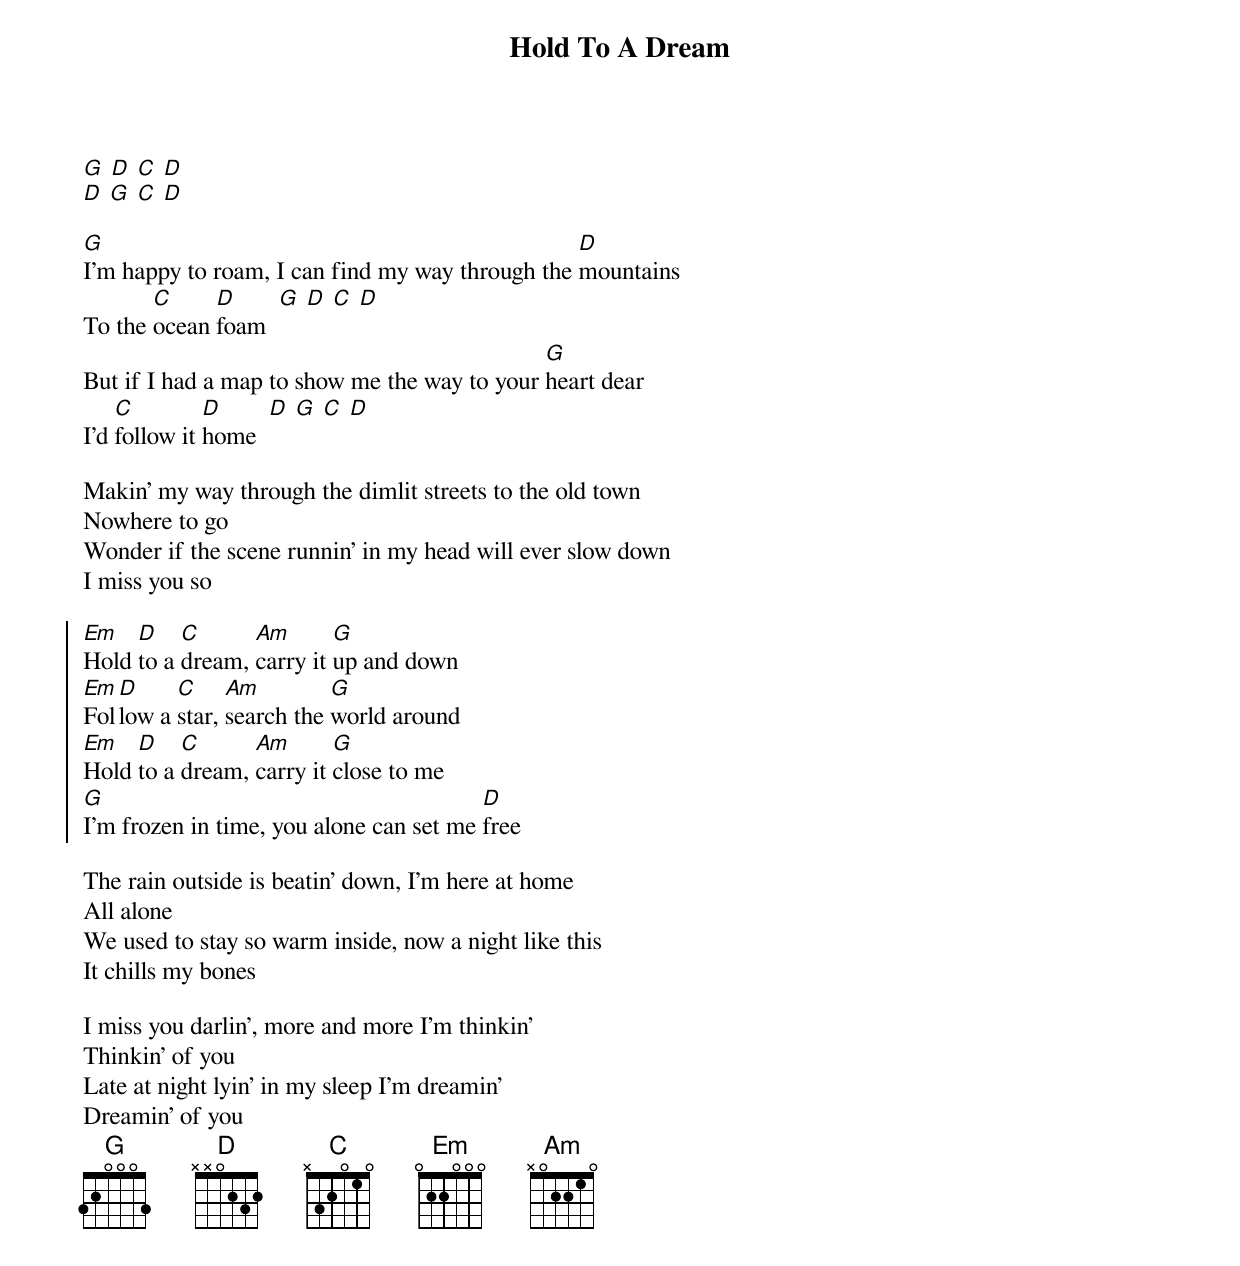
{title: Hold To A Dream}

[G  D  C  D]
[D  G  C  D]

[G]I'm happy to roam, I can find my way through the [D]mountains
To the [C]ocean [D]foam  [G  D  C  D]
But if I had a map to show me the way to your [G]heart dear
I'd [C]follow it [D]home  [D  G  C  D]

Makin' my way through the dimlit streets to the old town
Nowhere to go
Wonder if the scene runnin' in my head will ever slow down
I miss you so

{start_of_chorus}
[Em]Hold [D]to a [C]dream, [Am]carry it [G]up and down
[Em]Fol[D]low a [C]star, [Am]search the [G]world around
[Em]Hold [D]to a [C]dream, [Am]carry it [G]close to me
[G]I'm frozen in time, you alone can set me [D]free
{end_of_chorus}

The rain outside is beatin' down, I'm here at home
All alone
We used to stay so warm inside, now a night like this
It chills my bones

I miss you darlin', more and more I'm thinkin'
Thinkin' of you
Late at night lyin' in my sleep I'm dreamin'
Dreamin' of you
